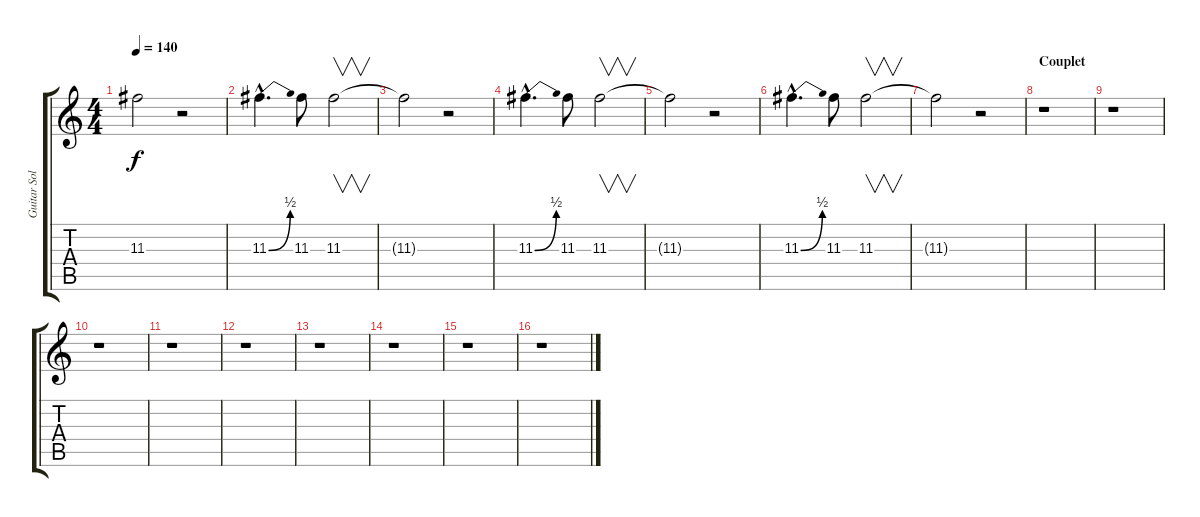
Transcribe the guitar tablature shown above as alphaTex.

\track ("Guitar Solo2" "Guitar Sol") {instrument overdrivenguitar}
\staff {score tabs}
\tuning (E4 B3 G3 D3 A2 E2) {hide}
\ts (4 4)
\tempo 140
\clef g2
\ks c
11.3{t}.2{dy f} r.2 |
11.3{be (bend 0 0 60 2) hac}.4{d} 11.3.8 11.3.2{v} |
11.3{t}.2 r.2 |
11.3{be (bend 0 0 60 2) hac}.4{d} 11.3.8 11.3.2{v} |
11.3{t}.2 r.2 |
11.3{be (bend 0 0 60 2) hac}.4{d} 11.3.8 11.3.2{v} |
11.3{t}.2 r.2 |
\section ("" "Couplet")
r.1 |
r.1 |
r.1 |
r.1 |
r.1 |
r.1 |
r.1 |
r.1 |
r.1
